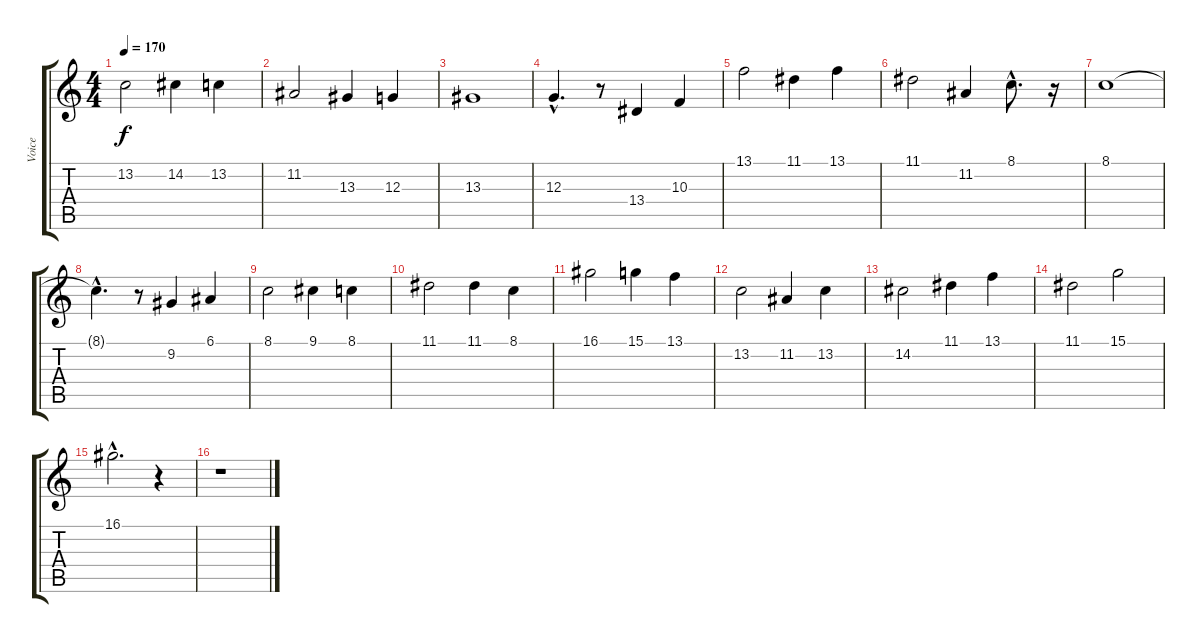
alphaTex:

\track ("Voice" "Voice") {instrument lead6voice}
\staff {score tabs}
\tuning (E4 B3 G3 D3 A2 E2) {hide}
\ts (4 4)
\tempo 170
\clef g2
\ks c
13.2.2{dy f} 14.2.4 13.2.4 |
11.2.2 13.3.4 12.3.4 |
13.3.1 |
12.3{hac}.4{d} r.8 13.4.4 10.3.4 |
13.1.2 11.1.4 13.1.4 |
11.1.2 11.2.4 8.1{hac}.8{d} r.16 |
8.1.1 |
8.1{hac t}.4{d} r.8 9.2.4 6.1.4 |
8.1.2 9.1.4 8.1.4 |
11.1.2 11.1.4 8.1.4 |
16.1.2 15.1.4 13.1.4 |
13.2.2 11.2.4 13.2.4 |
14.2.2 11.1.4 13.1.4 |
11.1.2 15.1.2 |
16.1{hac}.2{d} r.4 |
r.1
